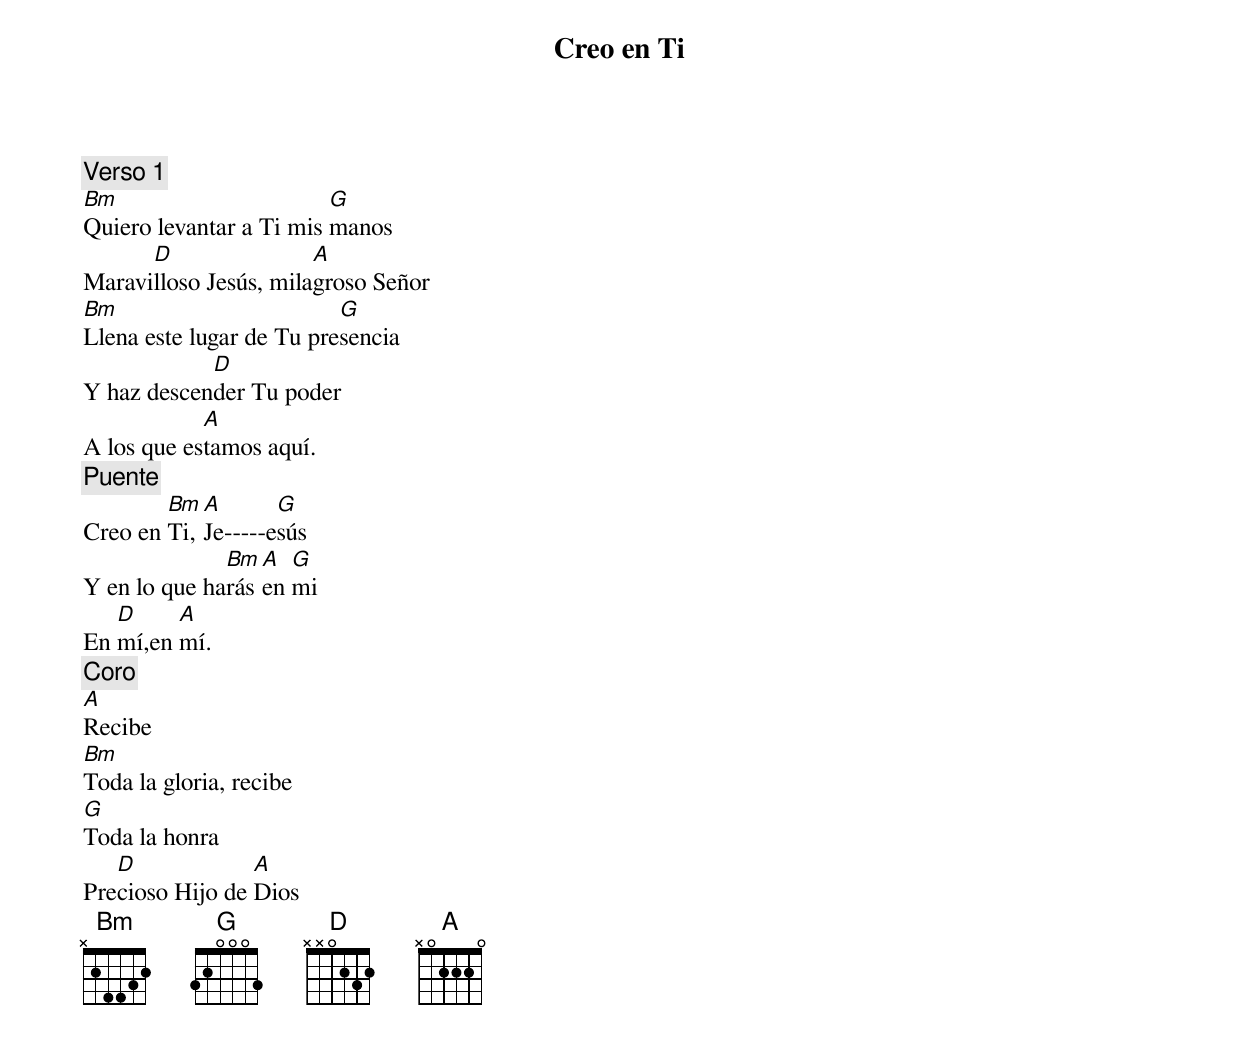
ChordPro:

{title: Creo en Ti }
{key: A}
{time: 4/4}
{comment: Verso 1}
[Bm]Quiero levantar a Ti mis [G]manos
Maravi[D]lloso Jesús, mila[A]groso Señor
[Bm]Llena este lugar de Tu pre[G]sencia
Y haz descen[D]der Tu poder
A los que es[A]tamos aquí.
{comment: Puente}
Creo en [Bm]Ti, [A]Je-----e[G]sús
Y en lo que ha[Bm]rás [A]en [G]mi
En [D]mí,en [A]mí.
{comment: Coro}
[A]Recibe
[Bm]Toda la gloria, recibe
[G]Toda la honra
Pre[D]cioso Hijo de [A]Dios
